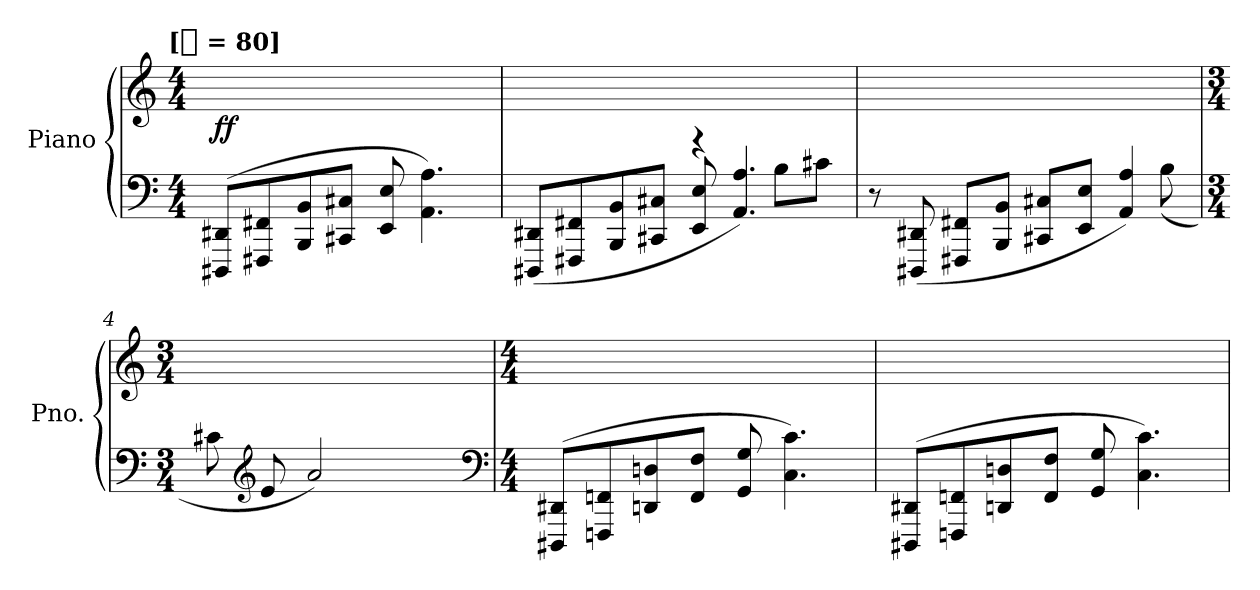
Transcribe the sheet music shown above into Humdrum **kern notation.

**kern	**kern	**dynam
*part1	*part1	*part1
*staff2	*staff1	*staff1/2
*I"Piano	*	*
*I'Pno.	*	*
*clefF4	*clefG2	*
*k[]	*k[]	*
*C:	*C:	*
!!LO:TX:omd:t=[[quarter] = 80]
*M4/4	*M4/4	*
*MM80	*MM80	*
=1	=1	=1
!	!LO:TX:b:i:t=poco rubato	!
!	!LO:TX:a:t=Più Largamente	!
*	*8va	*
(8DDD#X 8DD#XL	2ryy	ff
8FFF#X 8FF#X	.	.
8BBB 8BB	.	.
8CC#X 8C#XJ	.	.
*	*X8va	*
8EE 8E	2ryy	.
4.AA 4.A)	.	.
=2	=2	=2
*^	*	*
2ryy	(>8DDD#X 8DD#XL	1ryy	.
.	8FFF#X 8FF#X	.	.
.	8BBB 8BB	.	.
.	8CC#X 8C#XJ	.	.
4r	8EE/ 8E/	.	.
.	4.AA/ 4.A/)	.	.
8B\L	.	.	.
8c#XJ	.	.	.
=3	=3	=3	=3
8r	2ryy	4ryy	.
(8DDD#X 8DD#X	.	.	.
*	*	*X8va	*
8FFF#X 8FF#XL	.	2.ryy	.
8BBB 8BBJ	.	.	.
8CC#X 8C#XL	4ryy	.	.
8EE 8EJ	.	.	.
4AA 4A)	8ryy	.	.
.	(>8B	.	.
*v	*v	*	*
=4	=4	=4
*M3/4	*M3/4	*
8c#X	8ryy	.
*clefG2	*	*
8e	8ryy	.
2a)	8ryy	.
.	8ryy	.
.	8ryy	.
*	*8va	*
.	8ryy	.
*clefF4	*	*
=5	=5	=5
*M4/4	*M4/4	*
(8DDD#X 8DD#XL	1ryy	.
8FFFn 8FFn	.	.
8DDn 8Dn	.	.
8FF 8FJ	.	.
8GG 8G	.	.
4.C 4.c)	.	.
=6	=6	=6
(8DDD#X 8DD#XL	1ryy	.
8FFFn 8FFn	.	.
8DDn 8Dn	.	.
8FF 8FJ	.	.
8GG 8G	.	.
4.C 4.c)	.	.
=	=	=
*-	*-	*-
